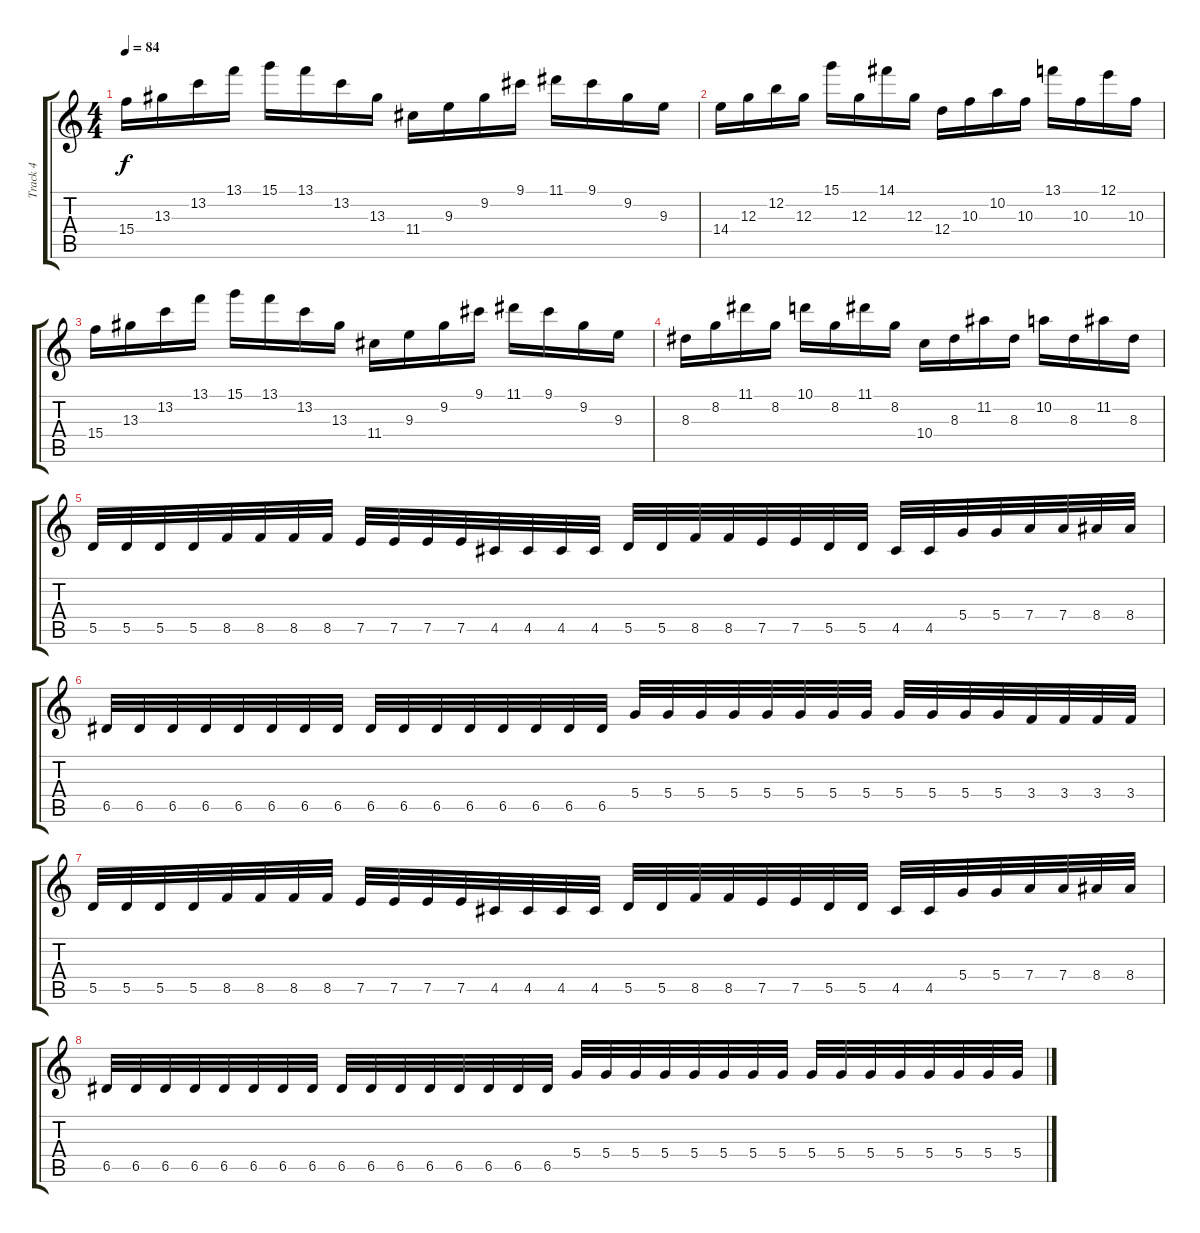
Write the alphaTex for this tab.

\track ("Track 4" "Track 4") {instrument distortionguitar}
\staff {score tabs}
\tuning (E4 B3 G3 D3 A2 E2) {hide}
\ts (4 4)
\tempo 84
\clef g2
\ks c
15.4.16{dy f} 13.3.16 13.2.16 13.1.16 15.1.16 13.1.16 13.2.16 13.3.16 11.4.16 9.3.16 9.2.16 9.1.16 11.1.16 9.1.16 9.2.16 9.3.16 |
14.4.16 12.3.16 12.2.16 12.3.16 15.1.16 12.3.16 14.1.16 12.3.16 12.4.16 10.3.16 10.2.16 10.3.16 13.1.16 10.3.16 12.1.16 10.3.16 |
15.4.16 13.3.16 13.2.16 13.1.16 15.1.16 13.1.16 13.2.16 13.3.16 11.4.16 9.3.16 9.2.16 9.1.16 11.1.16 9.1.16 9.2.16 9.3.16 |
8.3.16 8.2.16 11.1.16 8.2.16 10.1.16 8.2.16 11.1.16 8.2.16 10.4.16 8.3.16 11.2.16 8.3.16 10.2.16 8.3.16 11.2.16 8.3.16 |
5.5.32 5.5.32 5.5.32 5.5.32 8.5.32 8.5.32 8.5.32 8.5.32 7.5.32 7.5.32 7.5.32 7.5.32 4.5.32 4.5.32 4.5.32 4.5.32 5.5.32 5.5.32 8.5.32 8.5.32 7.5.32 7.5.32 5.5.32 5.5.32 4.5.32 4.5.32 5.4.32 5.4.32 7.4.32 7.4.32 8.4.32 8.4.32 |
6.5.32 6.5.32 6.5.32 6.5.32 6.5.32 6.5.32 6.5.32 6.5.32 6.5.32 6.5.32 6.5.32 6.5.32 6.5.32 6.5.32 6.5.32 6.5.32 5.4.32 5.4.32 5.4.32 5.4.32 5.4.32 5.4.32 5.4.32 5.4.32 5.4.32 5.4.32 5.4.32 5.4.32 3.4.32 3.4.32 3.4.32 3.4.32 |
5.5.32 5.5.32 5.5.32 5.5.32 8.5.32 8.5.32 8.5.32 8.5.32 7.5.32 7.5.32 7.5.32 7.5.32 4.5.32 4.5.32 4.5.32 4.5.32 5.5.32 5.5.32 8.5.32 8.5.32 7.5.32 7.5.32 5.5.32 5.5.32 4.5.32 4.5.32 5.4.32 5.4.32 7.4.32 7.4.32 8.4.32 8.4.32 |
6.5.32 6.5.32 6.5.32 6.5.32 6.5.32 6.5.32 6.5.32 6.5.32 6.5.32 6.5.32 6.5.32 6.5.32 6.5.32 6.5.32 6.5.32 6.5.32 5.4.32 5.4.32 5.4.32 5.4.32 5.4.32 5.4.32 5.4.32 5.4.32 5.4.32 5.4.32 5.4.32 5.4.32 5.4.32 5.4.32 5.4.32 5.4.32
